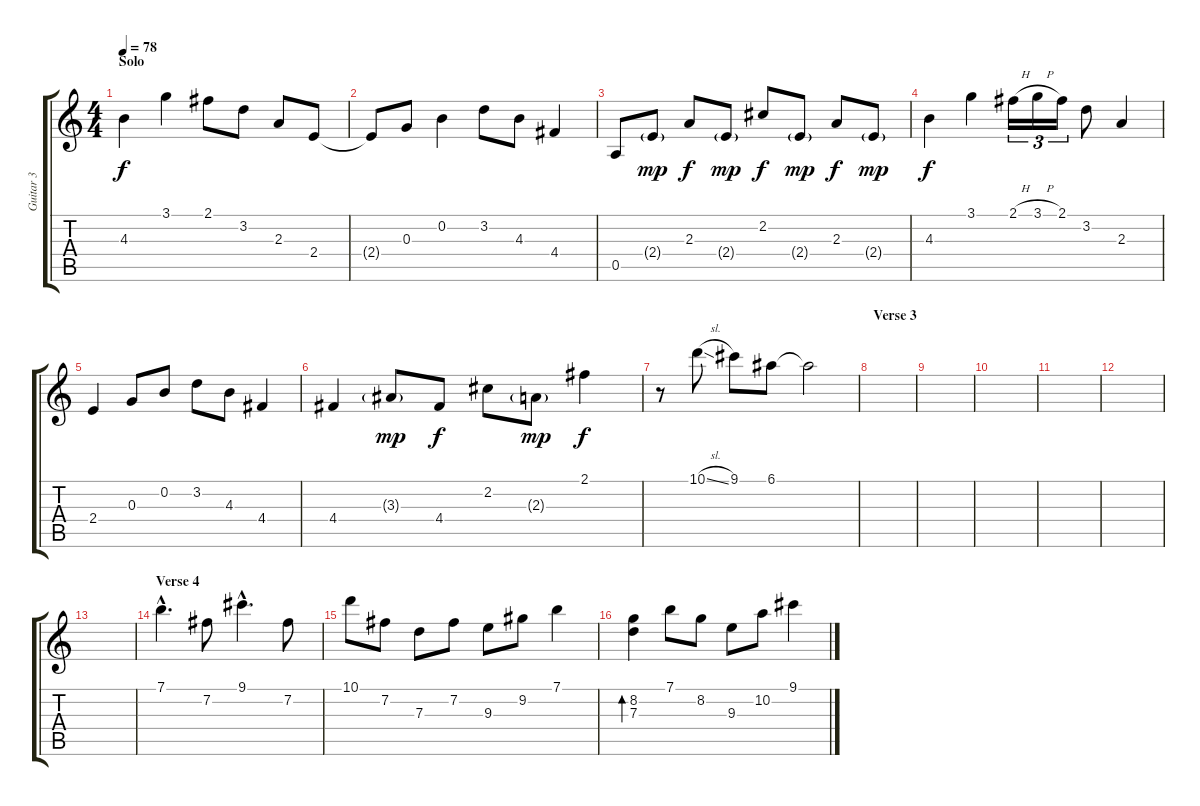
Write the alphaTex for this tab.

\track ("Guitar 3" "Guitar 3") {instrument electricguitarjazz}
\staff {score tabs}
\tuning (E4 B3 G3 D3 A2 E2) {hide}
\ts (4 4)
\section ("" "Solo")
\tempo 78
\clef g2
\ks c
4.3.4{dy f volume 14 instrument electricguitarclean} 3.1.4 2.1.8 3.2.8 2.3.8 2.4.8 |
2.4{t}.8 0.3.8 0.2.4 3.2.8 4.3.8 4.4.4 |
0.5.8 2.4{g}.8{dy mp} 2.3.8{dy f} 2.4{g}.8{dy mp} 2.2.8{dy f} 2.4{g}.8{dy mp} 2.3.8{dy f} 2.4{g}.8{dy mp} |
4.3.4{dy f} 3.1.4 2.1{h}.16{tu (3 2)} 3.1{h}.16{tu (3 2)} 2.1.16{tu (3 2)} 3.2.8 2.3.4 |
2.4.4 0.3.8 0.2.8 3.2.8 4.3.8 4.4.4 |
4.4.4 3.3{g}.8{dy mp} 4.4.8{dy f} 2.2.8 2.3{g}.8{dy mp} 2.1.4{dy f} |
r.8 10.1{sl}.8 9.1.8 6.1.8 6.1{t}.2 |
\section ("" "Verse 3")
|
|
|
|
|
|
\section ("" "Verse 4")
7.1{hac}.4{d} 7.2.8 9.1{hac}.4{d} 7.2.8 |
10.1.8 7.2.8 7.3.8 7.2.8 9.3.8 9.2.8 7.1.4 |
(8.2 7.3).4{bd 120} 7.1.8 8.2.8 9.3.8 10.2.8 9.1.4
